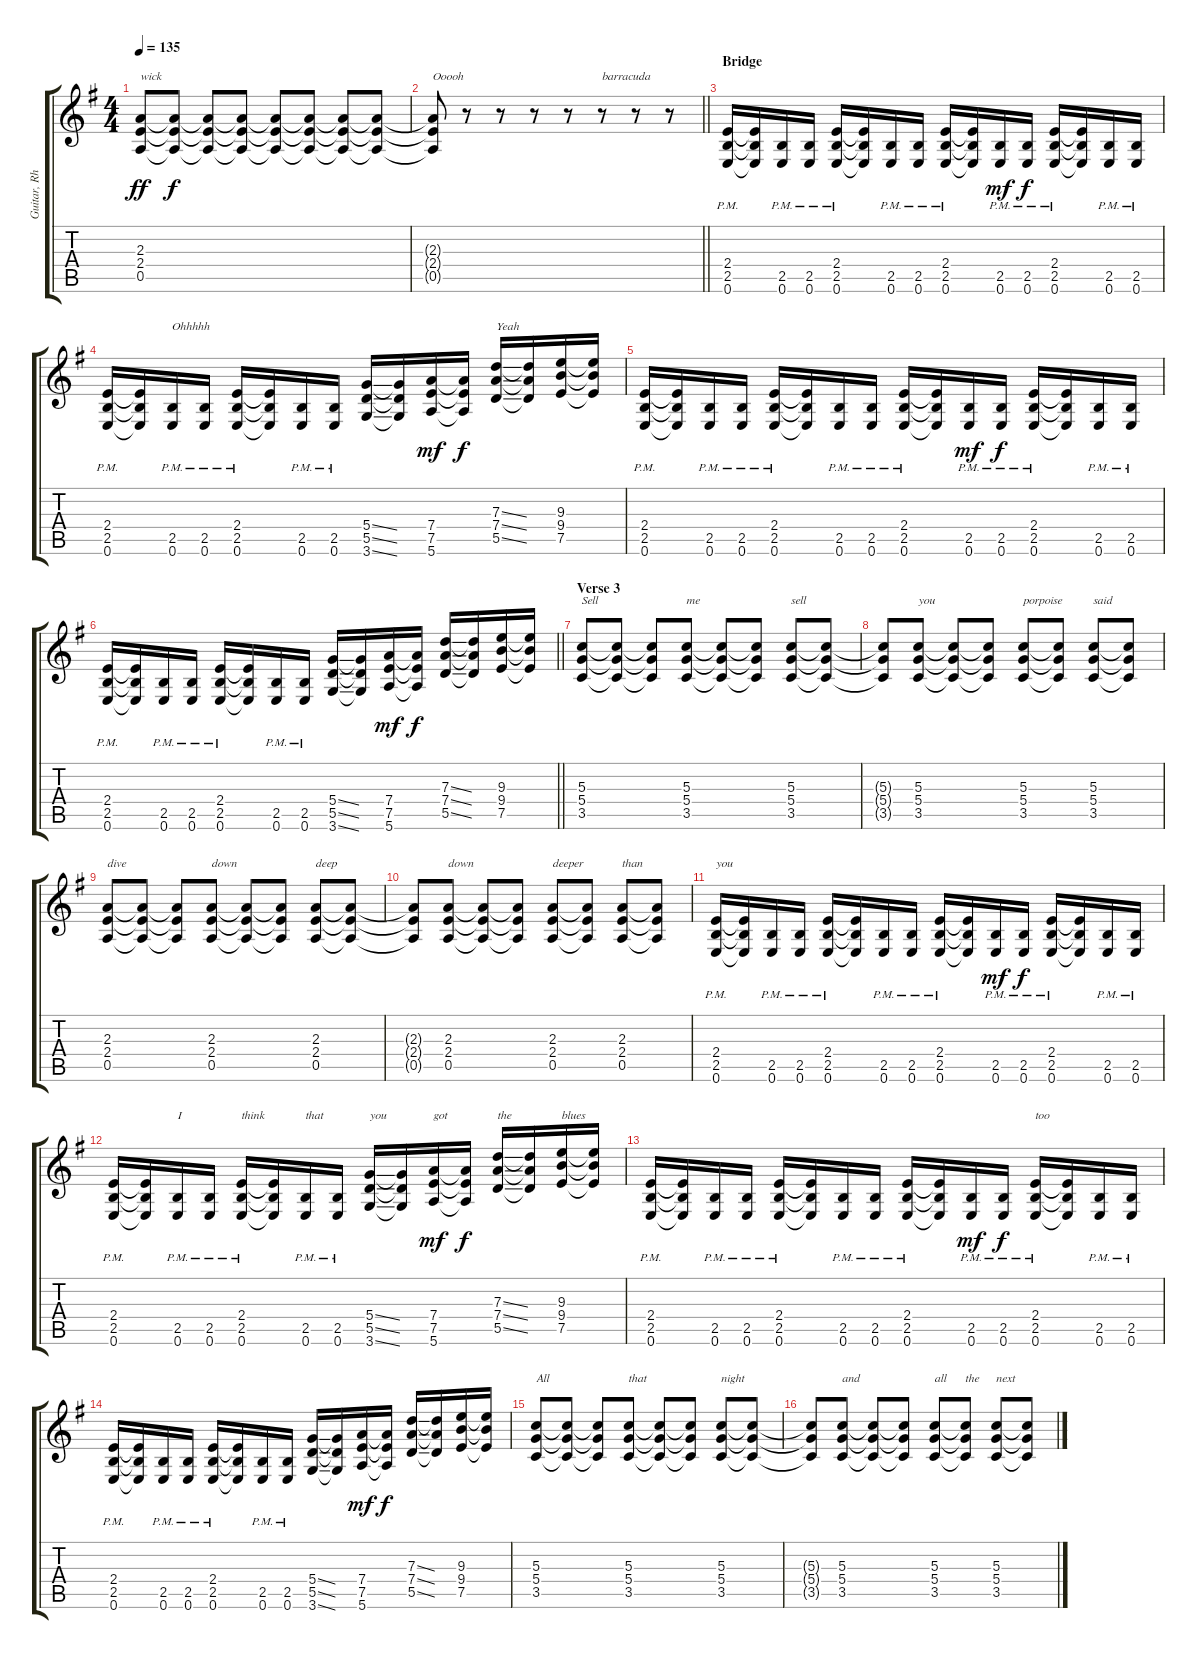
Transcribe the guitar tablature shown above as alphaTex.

\track ("Guitar, Rhythm" "Guitar, Rh") {instrument overdrivenguitar}
\staff {score tabs}
\tuning (E4 B3 G3 D3 A2 E2) {hide}
\ts (4 4)
\tempo 135
\clef g2
\ks g
(2.3 2.4 0.5).8{txt "wick" dy ff} (2.3{t} 2.4{t} 0.5{t}).8{dy f} (2.3{t} 2.4{t} 0.5{t}).8 (2.3{t} 2.4{t} 0.5{t}).8 (2.3{t} 2.4{t} 0.5{t}).8 (2.3{t} 2.4{t} 0.5{t}).8 (2.3{t} 2.4{t} 0.5{t}).8 (2.3{t} 2.4{t} 0.5{t}).8 |
\barLineRight lightlight
(2.3{t} 2.4{t} 0.5{t}).8{txt "Ooooh"} r.8 r.8 r.8 r.8 r.8{txt "barracuda"} r.8 r.8 |
\section ("" "Bridge")
(2.4{pm} 2.5{pm} 0.6{pm}).16 (2.4{t} 2.5{t} 0.6{t}).16 (2.5{pm} 0.6{pm}).16 (2.5{pm} 0.6{pm}).16 (2.4{pm} 2.5{pm} 0.6{pm}).16 (2.4{t} 2.5{t} 0.6{t}).16 (2.5{pm} 0.6{pm}).16 (2.5{pm} 0.6{pm}).16 (2.4{pm} 2.5{pm} 0.6{pm}).16 (2.4{t} 2.5{t} 0.6{t}).16 (2.5{pm} 0.6{pm}).16{dy mf} (2.5{pm} 0.6{pm}).16{dy f} (2.4{pm} 2.5{pm} 0.6{pm}).16 (2.4{t} 2.5{t} 0.6{t}).16 (2.5{pm} 0.6{pm}).16 (2.5{pm} 0.6{pm}).16 |
(2.4{pm} 2.5{pm} 0.6{pm}).16 (2.4{t} 2.5{t} 0.6{t}).16 (2.5{pm} 0.6{pm}).16{txt "Ohhhhh "} (2.5{pm} 0.6{pm}).16 (2.4{pm} 2.5{pm} 0.6{pm}).16 (2.4{t} 2.5{t} 0.6{t}).16 (2.5{pm} 0.6{pm}).16 (2.5{pm} 0.6{pm}).16 (5.4{ss} 5.5{ss} 3.6{ss}).16 (5.4{t} 5.5{t} 3.6{t}).16 (7.4 7.5 5.6).16{dy mf} (7.4{t} 7.5{t} 5.6{t}).16{dy f} (7.3{ss} 7.4{ss} 5.5{ss}).16{txt "Yeah"} (7.3{t} 7.4{t} 5.5{t}).16 (9.3 9.4 7.5).16 (9.3{t} 9.4{t} 7.5{t}).16 |
(2.4{pm} 2.5{pm} 0.6{pm}).16 (2.4{t} 2.5{t} 0.6{t}).16 (2.5{pm} 0.6{pm}).16 (2.5{pm} 0.6{pm}).16 (2.4{pm} 2.5{pm} 0.6{pm}).16 (2.4{t} 2.5{t} 0.6{t}).16 (2.5{pm} 0.6{pm}).16 (2.5{pm} 0.6{pm}).16 (2.4{pm} 2.5{pm} 0.6{pm}).16 (2.4{t} 2.5{t} 0.6{t}).16 (2.5{pm} 0.6{pm}).16{dy mf} (2.5{pm} 0.6{pm}).16{dy f} (2.4{pm} 2.5{pm} 0.6{pm}).16 (2.4{t} 2.5{t} 0.6{t}).16 (2.5{pm} 0.6{pm}).16 (2.5{pm} 0.6{pm}).16 |
\barLineRight lightlight
(2.4{pm} 2.5{pm} 0.6{pm}).16 (2.4{t} 2.5{t} 0.6{t}).16 (2.5{pm} 0.6{pm}).16 (2.5{pm} 0.6{pm}).16 (2.4{pm} 2.5{pm} 0.6{pm}).16 (2.4{t} 2.5{t} 0.6{t}).16 (2.5{pm} 0.6{pm}).16 (2.5{pm} 0.6{pm}).16 (5.4{ss} 5.5{ss} 3.6{ss}).16 (5.4{t} 5.5{t} 3.6{t}).16 (7.4 7.5 5.6).16{dy mf} (7.4{t} 7.5{t} 5.6{t}).16{dy f} (7.3{ss} 7.4{ss} 5.5{ss}).16 (7.3{t} 7.4{t} 5.5{t}).16 (9.3 9.4 7.5).16 (9.3{t} 9.4{t} 7.5{t}).16 |
\section ("" "Verse 3")
(5.3 5.4 3.5).8{txt "Sell"} (5.3{t} 5.4{t} 3.5{t}).8 (5.3{t} 5.4{t} 3.5{t}).8 (5.3 5.4 3.5).8{txt "me"} (5.3{t} 5.4{t} 3.5{t}).8 (5.3{t} 5.4{t} 3.5{t}).8 (5.3 5.4 3.5).8{txt "sell"} (5.3{t} 5.4{t} 3.5{t}).8 |
(5.3{t} 5.4{t} 3.5{t}).8 (5.3 5.4 3.5).8{txt "you"} (5.3{t} 5.4{t} 3.5{t}).8 (5.3{t} 5.4{t} 3.5{t}).8 (5.3 5.4 3.5).8{txt "porpoise"} (5.3{t} 5.4{t} 3.5{t}).8 (5.3 5.4 3.5).8{txt "said"} (5.3{t} 5.4{t} 3.5{t}).8 |
(2.3 2.4 0.5).8{txt "dive"} (2.3{t} 2.4{t} 0.5{t}).8 (2.3{t} 2.4{t} 0.5{t}).8 (2.3 2.4 0.5).8{txt "down"} (2.3{t} 2.4{t} 0.5{t}).8 (2.3{t} 2.4{t} 0.5{t}).8 (2.3 2.4 0.5).8{txt "deep"} (2.3{t} 2.4{t} 0.5{t}).8 |
(2.3{t} 2.4{t} 0.5{t}).8 (2.3 2.4 0.5).8{txt "down"} (2.3{t} 2.4{t} 0.5{t}).8 (2.3{t} 2.4{t} 0.5{t}).8 (2.3 2.4 0.5).8{txt "deeper"} (2.3{t} 2.4{t} 0.5{t}).8 (2.3 2.4 0.5).8{txt "than"} (2.3{t} 2.4{t} 0.5{t}).8 |
(2.4{pm} 2.5{pm} 0.6{pm}).16{txt "you"} (2.4{t} 2.5{t} 0.6{t}).16 (2.5{pm} 0.6{pm}).16 (2.5{pm} 0.6{pm}).16 (2.4{pm} 2.5{pm} 0.6{pm}).16 (2.4{t} 2.5{t} 0.6{t}).16 (2.5{pm} 0.6{pm}).16 (2.5{pm} 0.6{pm}).16 (2.4{pm} 2.5{pm} 0.6{pm}).16 (2.4{t} 2.5{t} 0.6{t}).16 (2.5{pm} 0.6{pm}).16{dy mf} (2.5{pm} 0.6{pm}).16{dy f} (2.4{pm} 2.5{pm} 0.6{pm}).16 (2.4{t} 2.5{t} 0.6{t}).16 (2.5{pm} 0.6{pm}).16 (2.5{pm} 0.6{pm}).16 |
(2.4{pm} 2.5{pm} 0.6{pm}).16 (2.4{t} 2.5{t} 0.6{t}).16 (2.5{pm} 0.6{pm}).16{txt "I"} (2.5{pm} 0.6{pm}).16 (2.4{pm} 2.5{pm} 0.6{pm}).16{txt "think"} (2.4{t} 2.5{t} 0.6{t}).16 (2.5{pm} 0.6{pm}).16{txt "that"} (2.5{pm} 0.6{pm}).16 (5.4{ss} 5.5{ss} 3.6{ss}).16{txt "you"} (5.4{t} 5.5{t} 3.6{t}).16 (7.4 7.5 5.6).16{txt "got" dy mf} (7.4{t} 7.5{t} 5.6{t}).16{dy f} (7.3{ss} 7.4{ss} 5.5{ss}).16{txt "the"} (7.3{t} 7.4{t} 5.5{t}).16 (9.3 9.4 7.5).16{txt "blues"} (9.3{t} 9.4{t} 7.5{t}).16 |
(2.4{pm} 2.5{pm} 0.6{pm}).16 (2.4{t} 2.5{t} 0.6{t}).16 (2.5{pm} 0.6{pm}).16 (2.5{pm} 0.6{pm}).16 (2.4{pm} 2.5{pm} 0.6{pm}).16 (2.4{t} 2.5{t} 0.6{t}).16 (2.5{pm} 0.6{pm}).16 (2.5{pm} 0.6{pm}).16 (2.4{pm} 2.5{pm} 0.6{pm}).16 (2.4{t} 2.5{t} 0.6{t}).16 (2.5{pm} 0.6{pm}).16{dy mf} (2.5{pm} 0.6{pm}).16{dy f} (2.4{pm} 2.5{pm} 0.6{pm}).16{txt "too"} (2.4{t} 2.5{t} 0.6{t}).16 (2.5{pm} 0.6{pm}).16 (2.5{pm} 0.6{pm}).16 |
(2.4{pm} 2.5{pm} 0.6{pm}).16 (2.4{t} 2.5{t} 0.6{t}).16 (2.5{pm} 0.6{pm}).16 (2.5{pm} 0.6{pm}).16 (2.4{pm} 2.5{pm} 0.6{pm}).16 (2.4{t} 2.5{t} 0.6{t}).16 (2.5{pm} 0.6{pm}).16 (2.5{pm} 0.6{pm}).16 (5.4{ss} 5.5{ss} 3.6{ss}).16 (5.4{t} 5.5{t} 3.6{t}).16 (7.4 7.5 5.6).16{dy mf} (7.4{t} 7.5{t} 5.6{t}).16{dy f} (7.3{ss} 7.4{ss} 5.5{ss}).16 (7.3{t} 7.4{t} 5.5{t}).16 (9.3 9.4 7.5).16 (9.3{t} 9.4{t} 7.5{t}).16 |
(5.3 5.4 3.5).8{txt "All"} (5.3{t} 5.4{t} 3.5{t}).8 (5.3{t} 5.4{t} 3.5{t}).8 (5.3 5.4 3.5).8{txt "that"} (5.3{t} 5.4{t} 3.5{t}).8 (5.3{t} 5.4{t} 3.5{t}).8 (5.3 5.4 3.5).8{txt "night"} (5.3{t} 5.4{t} 3.5{t}).8 |
(5.3{t} 5.4{t} 3.5{t}).8 (5.3 5.4 3.5).8{txt "and"} (5.3{t} 5.4{t} 3.5{t}).8 (5.3{t} 5.4{t} 3.5{t}).8 (5.3 5.4 3.5).8{txt "all"} (5.3{t} 5.4{t} 3.5{t}).8{txt "the"} (5.3 5.4 3.5).8{txt "next"} (5.3{t} 5.4{t} 3.5{t}).8
